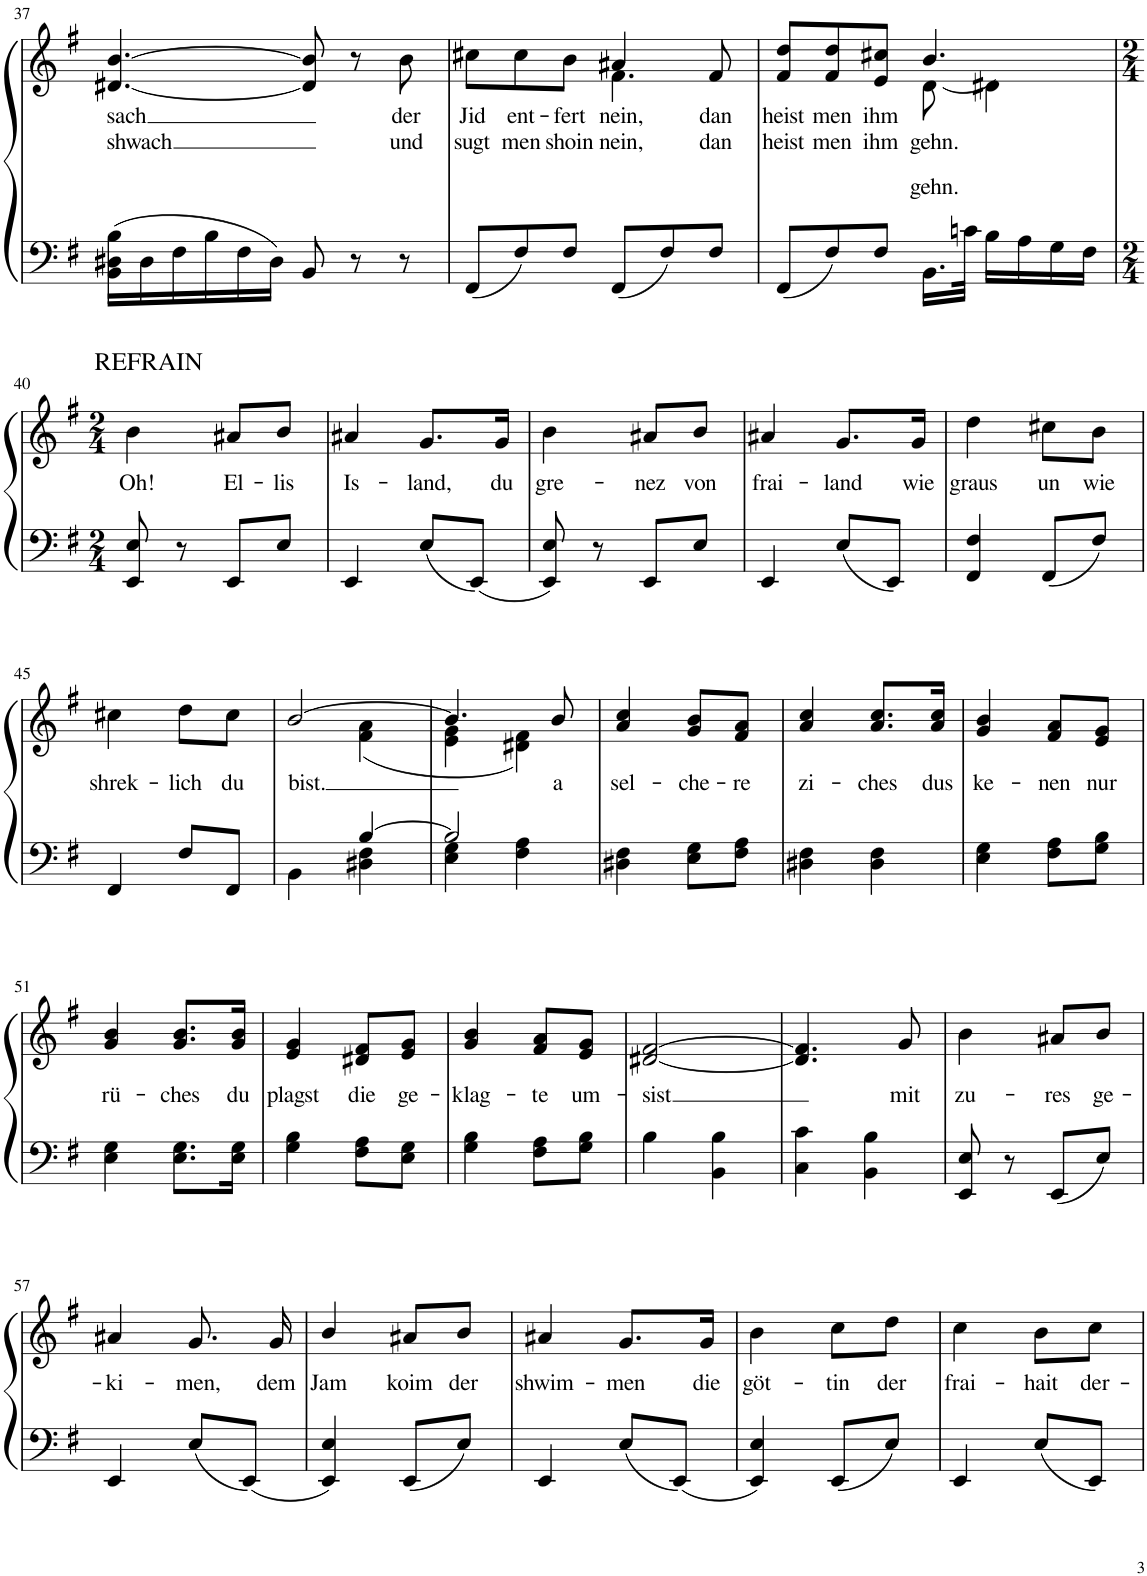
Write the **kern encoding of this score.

**kern	**kern	**text	**text
*part1	*part1	*part1	*part1
*staff2	*staff1	*staff1	*staff1
*I"Klavier	*	*	*
*I'Klav.	*	*	*
!!LO:PB:g=z
*clefF4	*clefG2	*	*
*k[f#]	*k[f#]	*	*
*M6/8	*M6/8	*	*
=37	=37	=37	=37
!	!	!LO:LY:b	!LO:LY:b
16BB\ 16D#X\ 16B\LL	[4.d#X/ [4.b/	sach	shwach
16D#\	.	.	.
16F#\	.	.	.
16B\	.	.	.
16F#\	.	.	.
16D#\JJ	.	.	.
8BB/	8d#/] 8b/]	.	.
8r	8r	.	.
!	!	!LO:LY:b	!LO:LY:b
8r	8b\	der	und
=38	=38	=38	=38
!	!	!LO:LY:b	!LO:LY:b
*	*^	*	*
8FF#/L	8cc#X\L	4.ryy	Jid	sugt
!	!	!	!LO:LY:b	!LO:LY:b
8F#/	8cc#\	.	ent-	men
!	!	!	!LO:LY:b	!LO:LY:b
8F#/J	8b\J	.	-fert	shoin
!	!	!	!LO:LY:b	!LO:LY:b
8FF#/L	4a#X/	4.f#\	nein,	nein,
8F#/	.	.	.	.
!	!	!	!LO:LY:b	!LO:LY:b
8F#/J	8f#/	.	dan	dan
=39	=39	=39	=39	=39
!	!	!	!LO:LY:b	!LO:LY:b
8FF#/L	8f#/ 8dd/L	4.ryy	heist	heist
!	!	!	!LO:LY:b	!LO:LY:b
8F#/	8f#/ 8dd/	.	men	men
!	!	!	!LO:LY:b	!LO:LY:b
8F#/J	8e/ 8cc#X/J	.	ihm	ihm
!	!	!	!LO:LY:b	!LO:LY:b
16.BB\LL	4.b/	(8d\	gehn.	gehn.
32cn\JJk	.	.	.	.
16B\LL	.	4d#X\)	.	.
16A\	.	.	.	.
16G\	.	.	.	.
16F#\JJ	.	.	.	.
*	*v	*v	*	*
!!LO:LB:g=z
=40	=40	=40	=40
*M2/4	*M2/4	*	*
!	!LO:TX:a:t=REFRAIN	!	!
!	!	!LO:LY:b	!
8EE/ 8E/	4b\	Oh!	.
8r	.	.	.
!	!	!LO:LY:b	!
8EE/L	8a#X/L	El-	.
!	!	!LO:LY:b	!
8E/J	8b/J	-lis	.
=41	=41	=41	=41
!	!	!LO:LY:b	!
4EE/	4a#X/	Is-	.
!	!	!LO:LY:b	!
8E/L	8.g/L	-land,	.
8EE/J	.	.	.
!	!	!LO:LY:b	!
.	16g/Jk	du	.
=42	=42	=42	=42
!	!	!LO:LY:b	!
8EE/ 8E/	4b\	gre-	.
8r	.	.	.
!	!	!LO:LY:b	!
8EE/L	8a#X/L	-nez	.
!	!	!LO:LY:b	!
8E/J	8b/J	von	.
=43	=43	=43	=43
!	!	!LO:LY:b	!
4EE/	4a#X/	frai-	.
!	!	!LO:LY:b	!
8E/L	8.g/L	-land	.
8EE/J	.	.	.
!	!	!LO:LY:b	!
.	16g/Jk	wie	.
=44	=44	=44	=44
!	!	!LO:LY:b	!
4FF#/ 4F#/	4dd\	graus	.
!	!	!LO:LY:b	!
8FF#/L	8cc#X\L	un	.
!	!	!LO:LY:b	!
8F#/J	8b\J	wie	.
!!LO:LB:g=z
=45	=45	=45	=45
!	!	!LO:LY:b	!
4FF#/	4cc#X\	shrek-	.
!	!	!LO:LY:b	!
8F#/L	8dd\L	-lich	.
!	!	!LO:LY:b	!
8FF#/J	8cc#\J	du	.
=46	=46	=46	=46
*^	*	*	*
!	!	!	!LO:LY:b	!
*	*	*^	*	*
4BB\	4ryy	[2b/	4ryy	bist.	.
[4B/	4D#X\ 4F#\	.	(4f#\ 4a\	.	.
=47	=47	=47	=47	=47	=47
2B/]	4E\ 4G\	4.b/]	4e\ 4g\	.	.
.	4F#\ 4A\	.	4d#X\ 4f#\)	.	.
!	!	!	!	!LO:LY:b	!
.	.	8b/	.	a	.
*v	*v	*	*	*	*
*	*v	*v	*	*
=48	=48	=48	=48
!	!	!LO:LY:b	!
4D#X\ 4F#\	4a/ 4cc/	sel-	.
!	!	!LO:LY:b	!
8E\ 8G\L	8g/ 8b/L	-che-	.
!	!	!LO:LY:b	!
8F#\ 8A\J	8f#/ 8a/J	-re	.
=49	=49	=49	=49
!	!	!LO:LY:b	!
4D#X\ 4F#\	4a/ 4cc/	zi-	.
!	!	!LO:LY:b	!
4D#\ 4F#\	8.a/ 8.cc/L	-ches	.
!	!	!LO:LY:b	!
.	16a/ 16cc/Jk	dus	.
=50	=50	=50	=50
!	!	!LO:LY:b	!
4E\ 4G\	4g/ 4b/	ke-	.
!	!	!LO:LY:b	!
8F#\ 8A\L	8f#/ 8a/L	-nen	.
!	!	!LO:LY:b	!
8G\ 8B\J	8e/ 8g/J	nur	.
!!LO:LB:g=z
=51	=51	=51	=51
!	!	!LO:LY:b	!
4E\ 4G\	4g/ 4b/	rü-	.
!	!	!LO:LY:b	!
8.E\ 8.G\L	8.g/ 8.b/L	-ches	.
!	!	!LO:LY:b	!
16E\ 16G\Jk	16g/ 16b/Jk	du	.
=52	=52	=52	=52
!	!	!LO:LY:b	!
4G\ 4B\	4e/ 4g/	plagst	.
!	!	!LO:LY:b	!
8F#\ 8A\L	8d#X/ 8f#/L	die	.
!	!	!LO:LY:b	!
8E\ 8G\J	8e/ 8g/J	ge-	.
=53	=53	=53	=53
!	!	!LO:LY:b	!
4G\ 4B\	4g/ 4b/	-klag-	.
!	!	!LO:LY:b	!
8F#\ 8A\L	8f#/ 8a/L	-te	.
!	!	!LO:LY:b	!
8G\ 8B\J	8e/ 8g/J	um-	.
=54	=54	=54	=54
!	!	!LO:LY:b	!
4B\	[2d#X/ [2f#/	-sist	.
4BB\ 4B\	.	.	.
=55	=55	=55	=55
4C\ 4c\	4.d#/] 4.f#/]	.	.
4BB\ 4B\	.	.	.
!	!	!LO:LY:b	!
.	8g/	mit	.
=56	=56	=56	=56
!	!	!LO:LY:b	!
8EE/ 8E/	4b\	zu-	.
8r	.	.	.
!	!	!LO:LY:b	!
8EE/L	8a#X/L	-res	.
!	!	!LO:LY:b	!
8E/J	8b/J	ge-	.
!!LO:LB:g=z
=57	=57	=57	=57
!	!	!LO:LY:b	!
4EE/	4a#X/	-ki-	.
!	!	!LO:LY:b	!
8E/L	8.g/	-men,	.
8EE/J	.	.	.
!	!	!LO:LY:b	!
.	16g/	dem	.
=58	=58	=58	=58
!	!	!LO:LY:b	!
4EE/ 4E/	4b/	Jam	.
!	!	!LO:LY:b	!
8EE/L	8a#X/L	koim	.
!	!	!LO:LY:b	!
8E/J	8b/J	der	.
=59	=59	=59	=59
!	!	!LO:LY:b	!
4EE/	4a#X/	shwim-	.
!	!	!LO:LY:b	!
8E/L	8.g/L	-men	.
8EE/J	.	.	.
!	!	!LO:LY:b	!
.	16g/Jk	die	.
=60	=60	=60	=60
!	!	!LO:LY:b	!
4EE/ 4E/	4b\	göt-	.
!	!	!LO:LY:b	!
8EE/L	8cc\L	-tin	.
!	!	!LO:LY:b	!
8E/J	8dd\J	der	.
=61	=61	=61	=61
!	!	!LO:LY:b	!
4EE/	4cc\	frai-	.
!	!	!LO:LY:b	!
8E/L	8b\L	-hait	.
!	!	!LO:LY:b	!
8EE/J	8cc\J	der-	.
=	=	=	=
*-	*-	*-	*-
